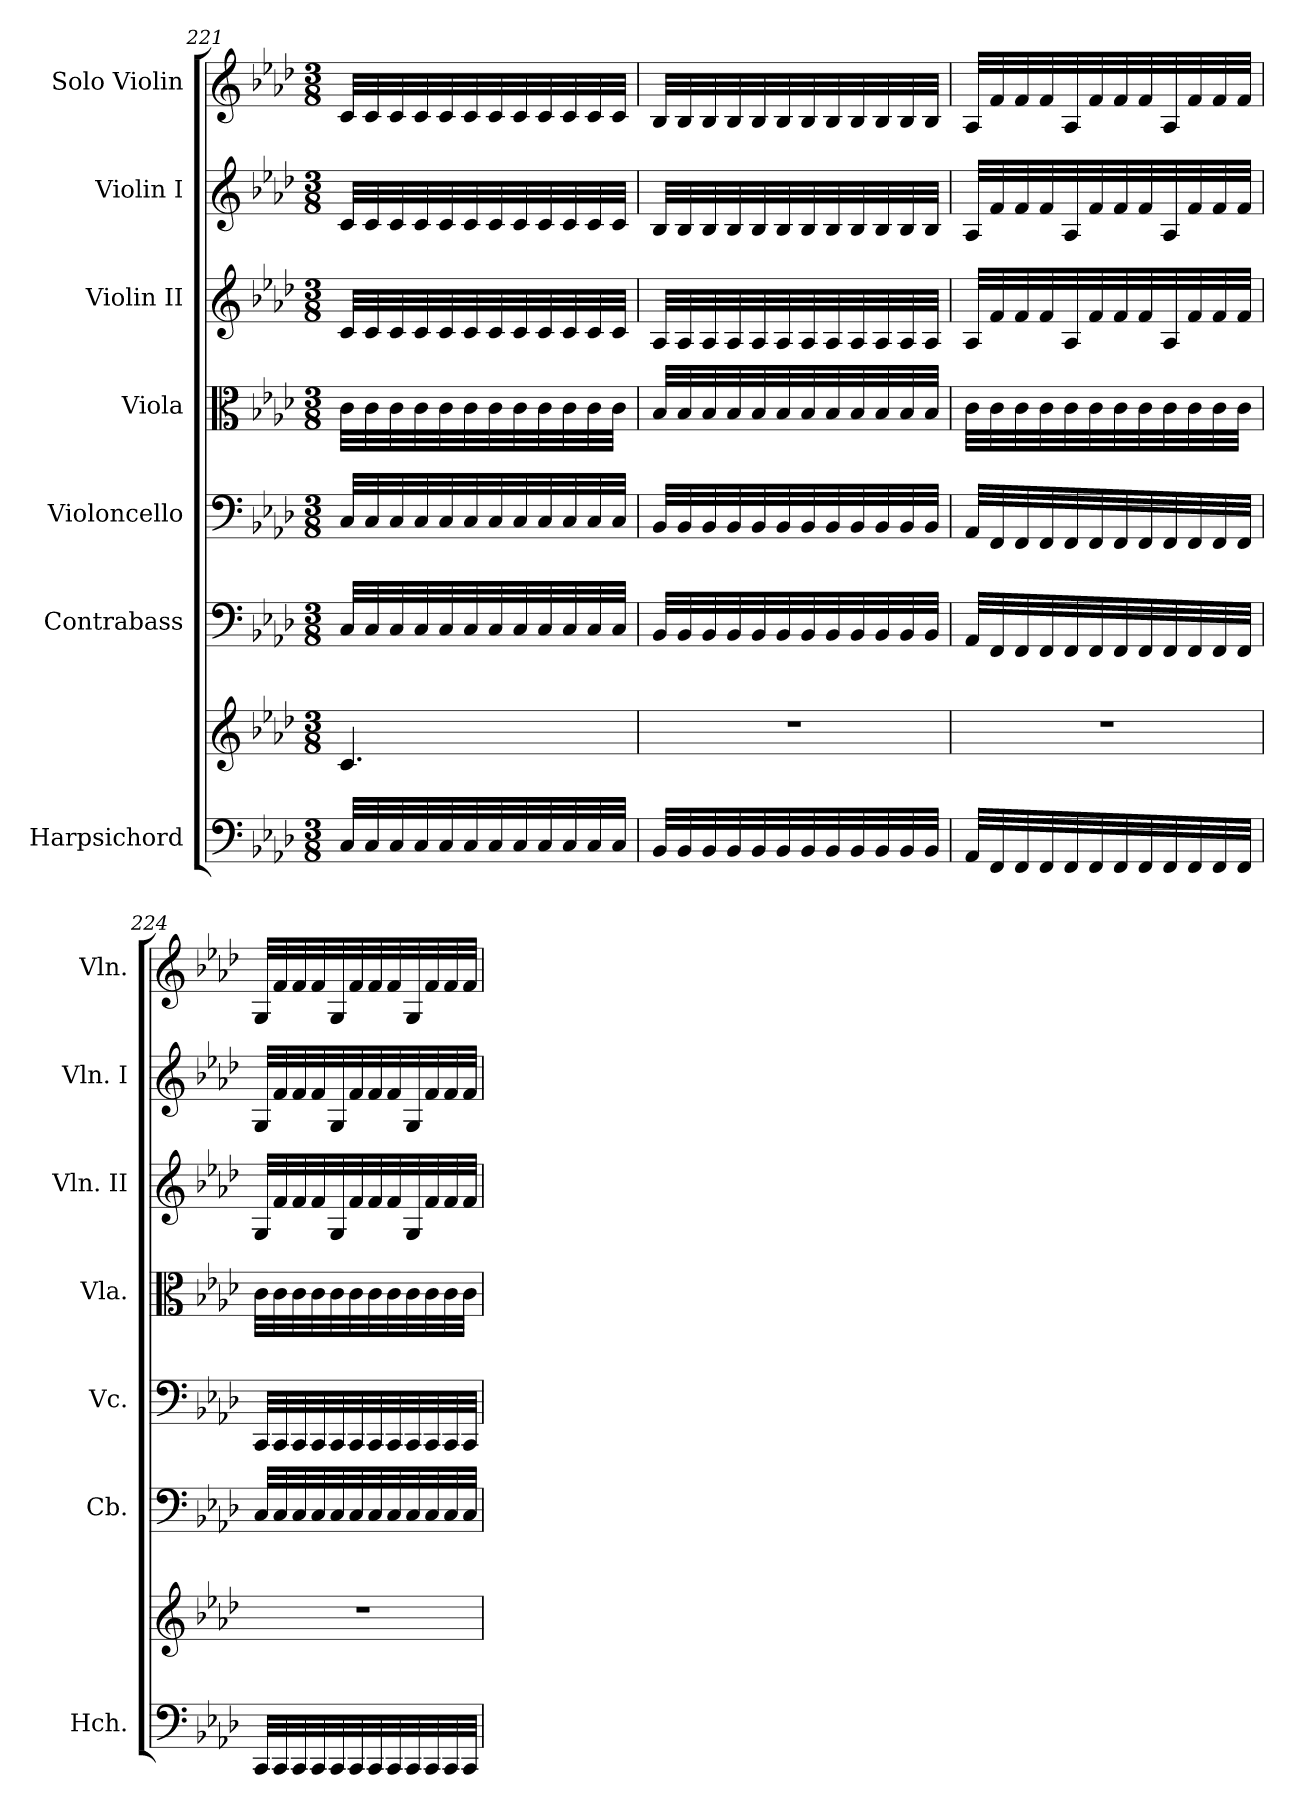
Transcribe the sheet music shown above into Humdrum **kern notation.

**kern	**kern	**kern	**kern	**kern	**kern	**kern	**kern
*part7	*part7	*part6	*part5	*part4	*part3	*part2	*part1
*staff8	*staff7	*staff6	*staff5	*staff4	*staff3	*staff2	*staff1
*I"Harpsichord	*	*I"Contrabass	*I"Violoncello	*I"Viola	*I"Violin II	*I"Violin I	*I"Solo Violin
*I'Hch.	*	*I'Cb.	*I'Vc.	*I'Vla.	*I'Vln. II	*I'Vln. I	*I'Vln.
*clefF4	*clefG2	*clefF4	*clefF4	*clefC3	*clefG2	*clefG2	*clefG2
*	*	*ITrd7c12	*	*	*	*	*
*k[b-e-a-d-]	*k[b-e-a-d-]	*k[b-e-a-d-]	*k[b-e-a-d-]	*k[b-e-a-d-]	*k[b-e-a-d-]	*k[b-e-a-d-]	*k[b-e-a-d-]
*M3/8	*M3/8	*M3/8	*M3/8	*M3/8	*M3/8	*M3/8	*M3/8
=221	=221	=221	=221	=221	=221	=221	=221
32C/LLL	4.c/	32CC/LLL	32C/LLL	32c\LLL	32c/LLL	32c/LLL	32c/LLL
32C/	.	32CC/	32C/	32c\	32c/	32c/	32c/
32C/	.	32CC/	32C/	32c\	32c/	32c/	32c/
32C/	.	32CC/	32C/	32c\	32c/	32c/	32c/
32C/	.	32CC/	32C/	32c\	32c/	32c/	32c/
32C/	.	32CC/	32C/	32c\	32c/	32c/	32c/
32C/	.	32CC/	32C/	32c\	32c/	32c/	32c/
32C/	.	32CC/	32C/	32c\	32c/	32c/	32c/
32C/	.	32CC/	32C/	32c\	32c/	32c/	32c/
32C/	.	32CC/	32C/	32c\	32c/	32c/	32c/
32C/	.	32CC/	32C/	32c\	32c/	32c/	32c/
32C/JJJ	.	32CC/JJJ	32C/JJJ	32c\JJJ	32c/JJJ	32c/JJJ	32c/JJJ
!!LO:PB:g=z
=222	=222	=222	=222	=222	=222	=222	=222
32BB-/LLL	4.r	32BBB-/LLL	32BB-/LLL	32B-/LLL	32A-/LLL	32B-/LLL	32B-/LLL
32BB-/	.	32BBB-/	32BB-/	32B-/	32A-/	32B-/	32B-/
32BB-/	.	32BBB-/	32BB-/	32B-/	32A-/	32B-/	32B-/
32BB-/	.	32BBB-/	32BB-/	32B-/	32A-/	32B-/	32B-/
32BB-/	.	32BBB-/	32BB-/	32B-/	32A-/	32B-/	32B-/
32BB-/	.	32BBB-/	32BB-/	32B-/	32A-/	32B-/	32B-/
32BB-/	.	32BBB-/	32BB-/	32B-/	32A-/	32B-/	32B-/
32BB-/	.	32BBB-/	32BB-/	32B-/	32A-/	32B-/	32B-/
32BB-/	.	32BBB-/	32BB-/	32B-/	32A-/	32B-/	32B-/
32BB-/	.	32BBB-/	32BB-/	32B-/	32A-/	32B-/	32B-/
32BB-/	.	32BBB-/	32BB-/	32B-/	32A-/	32B-/	32B-/
32BB-/JJJ	.	32BBB-/JJJ	32BB-/JJJ	32B-/JJJ	32A-/JJJ	32B-/JJJ	32B-/JJJ
=223	=223	=223	=223	=223	=223	=223	=223
32AA-/LLL	4.r	32AAA-/LLL	32AA-/LLL	32c\LLL	32A-/LLL	32A-/LLL	32A-/LLL
32FF/	.	32FFF/	32FF/	32c\	32f/	32f/	32f/
32FF/	.	32FFF/	32FF/	32c\	32f/	32f/	32f/
32FF/	.	32FFF/	32FF/	32c\	32f/	32f/	32f/
32FF/	.	32FFF/	32FF/	32c\	32A-/	32A-/	32A-/
32FF/	.	32FFF/	32FF/	32c\	32f/	32f/	32f/
32FF/	.	32FFF/	32FF/	32c\	32f/	32f/	32f/
32FF/	.	32FFF/	32FF/	32c\	32f/	32f/	32f/
32FF/	.	32FFF/	32FF/	32c\	32A-/	32A-/	32A-/
32FF/	.	32FFF/	32FF/	32c\	32f/	32f/	32f/
32FF/	.	32FFF/	32FF/	32c\	32f/	32f/	32f/
32FF/JJJ	.	32FFF/JJJ	32FF/JJJ	32c\JJJ	32f/JJJ	32f/JJJ	32f/JJJ
=224	=224	=224	=224	=224	=224	=224	=224
32CC/LLL	4.r	32CC/LLL	32CC/LLL	32c\LLL	32G/LLL	32G/LLL	32G/LLL
32CC/	.	32CC/	32CC/	32c\	32f/	32f/	32f/
32CC/	.	32CC/	32CC/	32c\	32f/	32f/	32f/
32CC/	.	32CC/	32CC/	32c\	32f/	32f/	32f/
32CC/	.	32CC/	32CC/	32c\	32G/	32G/	32G/
32CC/	.	32CC/	32CC/	32c\	32f/	32f/	32f/
32CC/	.	32CC/	32CC/	32c\	32f/	32f/	32f/
32CC/	.	32CC/	32CC/	32c\	32f/	32f/	32f/
32CC/	.	32CC/	32CC/	32c\	32G/	32G/	32G/
32CC/	.	32CC/	32CC/	32c\	32f/	32f/	32f/
32CC/	.	32CC/	32CC/	32c\	32f/	32f/	32f/
32CC/JJJ	.	32CC/JJJ	32CC/JJJ	32c\JJJ	32f/JJJ	32f/JJJ	32f/JJJ
=	=	=	=	=	=	=	=
*-	*-	*-	*-	*-	*-	*-	*-
